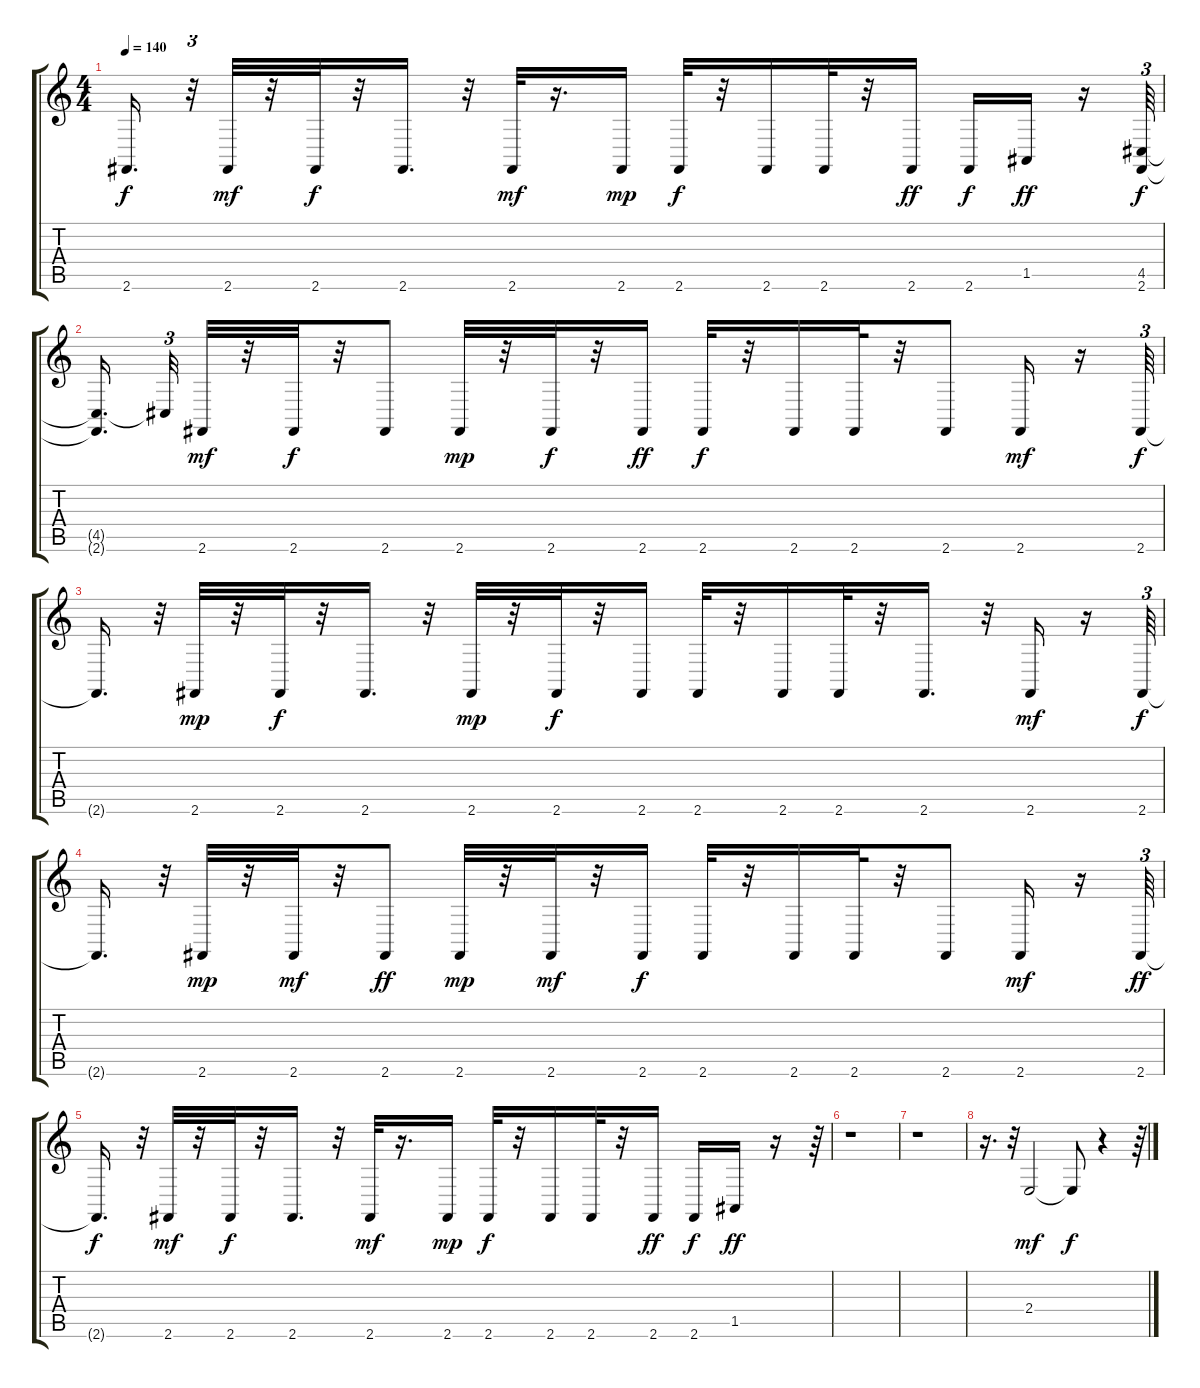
\track "" {instrument drawbarorgan}
\staff {score tabs}
\tuning (E4 B3 G3 D3 A2 E2) {hide}
\ts (4 4)
\tempo 140
\clef g2
\ks c
2.6{t}.16{d dy f} r.32{tu (3 2)} 2.6.32{dy mf} r.32 2.6.32{dy f} r.32 2.6.16{d} r.32 2.6.32{dy mf} r.16{d} 2.6.16{dy mp} 2.6.32{dy f} r.32 2.6.16 2.6.32 r.32 2.6.16{dy ff} 2.6.16{dy f} 1.5.16{dy ff} r.16 (4.5 2.6).64{tu (3 2) dy f} |
(4.5{t} 2.6{t}).16{d} 4.5{t}.32{tu (3 2)} 2.6.32{dy mf} r.32 2.6.32{dy f} r.32 2.6.8 2.6.32{dy mp} r.32 2.6.32{dy f} r.32 2.6.16{dy ff} 2.6.32{dy f} r.32 2.6.16 2.6.32 r.32 2.6.8 2.6.16{dy mf} r.16 2.6.64{tu (3 2) dy f} |
2.6{t}.16{d} r.32{tu (3 2)} 2.6.32{dy mp} r.32 2.6.32{dy f} r.32 2.6.16{d} r.32 2.6.32{dy mp} r.32 2.6.32{dy f} r.32 2.6.16 2.6.32 r.32 2.6.16 2.6.32 r.32 2.6.16{d} r.32 2.6.16{dy mf} r.16 2.6.64{tu (3 2) dy f} |
2.6{t}.16{d} r.32{tu (3 2)} 2.6.32{dy mp} r.32 2.6.32{dy mf} r.32 2.6.8{dy ff} 2.6.32{dy mp} r.32 2.6.32{dy mf} r.32 2.6.16{dy f} 2.6.32 r.32 2.6.16 2.6.32 r.32 2.6.8 2.6.16{dy mf} r.16 2.6.64{tu (3 2) dy ff} |
2.6{t}.16{d dy f} r.32{tu (3 2)} 2.6.32{dy mf} r.32 2.6.32{dy f} r.32 2.6.16{d} r.32 2.6.32{dy mf} r.16{d} 2.6.16{dy mp} 2.6.32{dy f} r.32 2.6.16 2.6.32 r.32 2.6.16{dy ff} 2.6.16{dy f} 1.5.16{dy ff} r.16 r.64{tu (3 2)} |
r.1 |
r.1 |
r.16{d} r.32{tu (3 2)} 2.4.2{dy mf} 2.4{t}.8{dy f} r.4 r.64{tu (3 2)}
